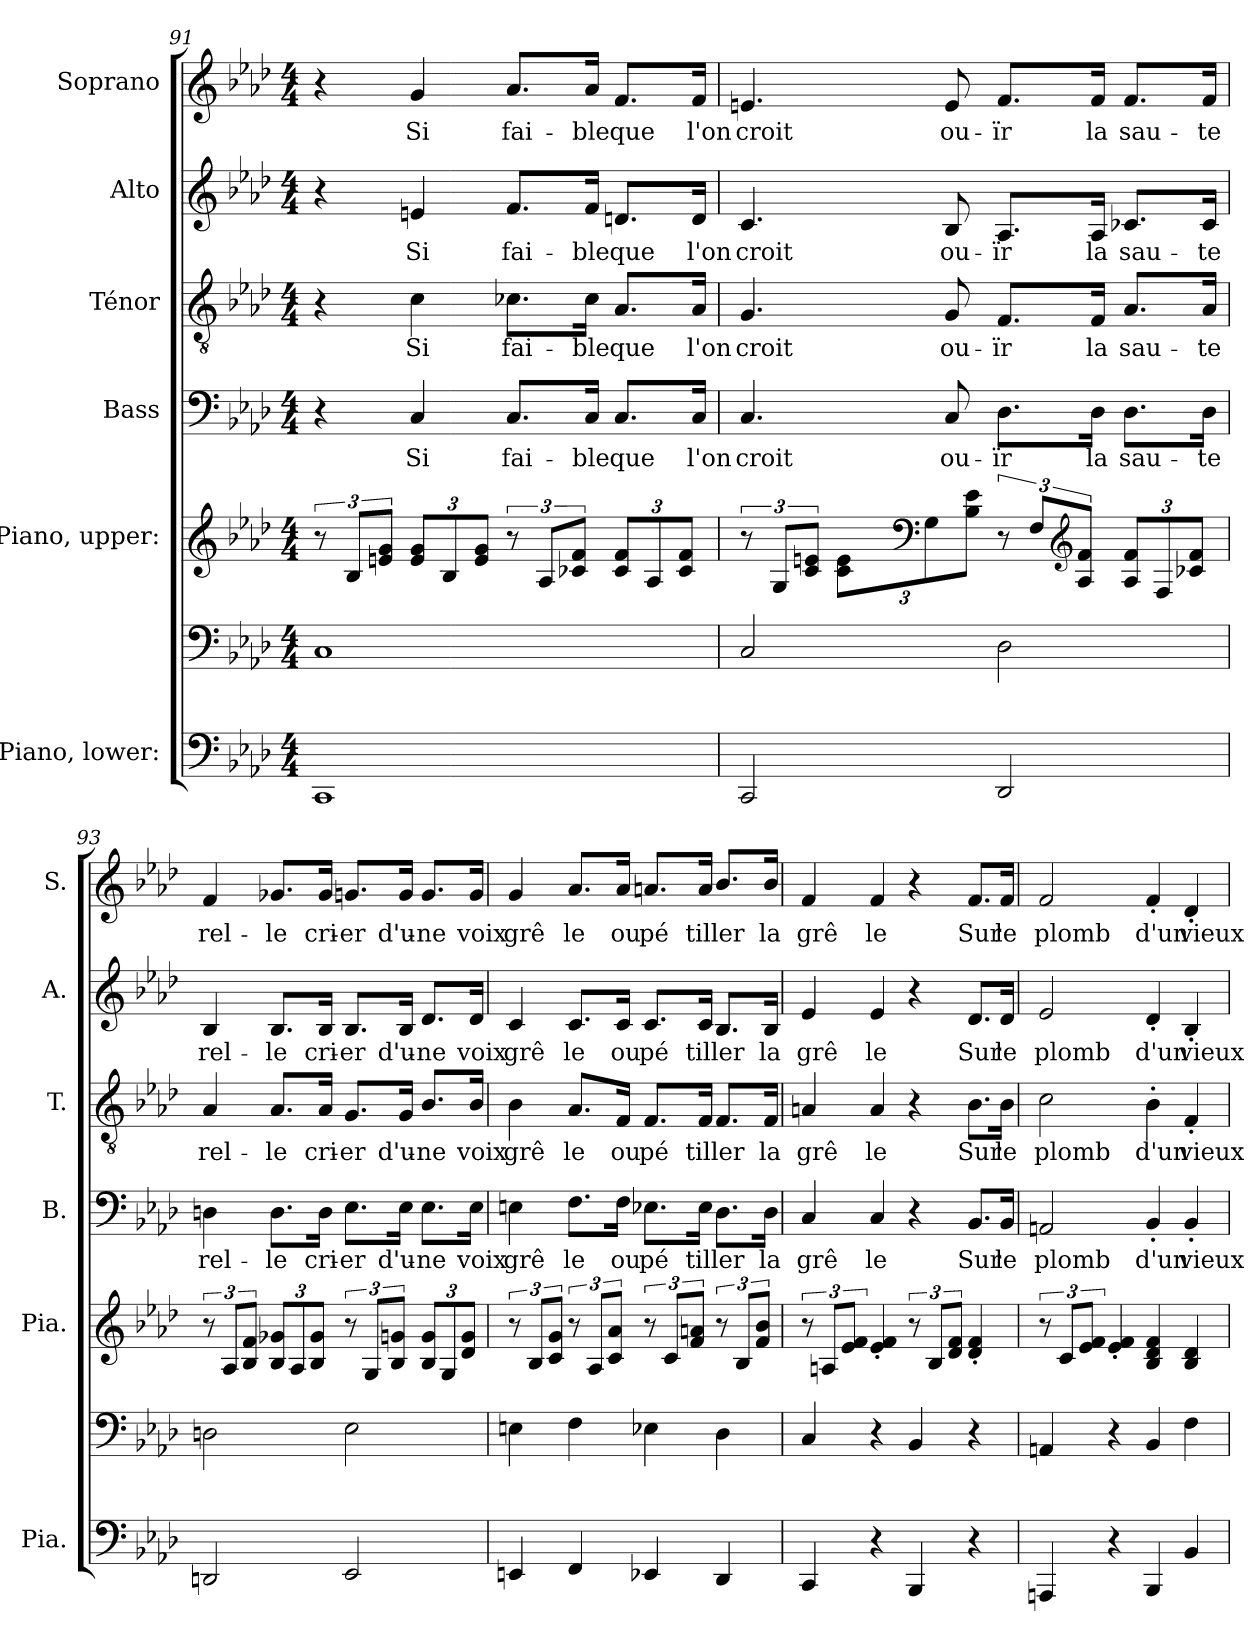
**kern	**kern	**kern	**kern	**text	**kern	**text	**kern	**text	**kern	**text
*part6	*part6	*part5	*part4	*part4	*part3	*part3	*part2	*part2	*part1	*part1
*staff7	*staff6	*staff5	*staff4	*staff4	*staff3	*staff3	*staff2	*staff2	*staff1	*staff1
*I"Piano, lower:	*	*I"Piano, upper:	*I"Bass	*	*I"Ténor	*	*I"Alto	*	*I"Soprano	*
*I'Pia.	*	*I'Pia.	*I'B.	*	*I'T.	*	*I'A.	*	*I'S.	*
*clefF4	*clefF4	*clefG2	*clefF4	*	*clefGv2	*	*clefG2	*	*clefG2	*
*k[b-e-a-d-]	*k[b-e-a-d-]	*k[b-e-a-d-]	*k[b-e-a-d-]	*	*k[b-e-a-d-]	*	*k[b-e-a-d-]	*	*k[b-e-a-d-]	*
*M4/4	*M4/4	*M4/4	*M4/4	*	*M4/4	*	*M4/4	*	*M4/4	*
=91	=91	=91	=91	=91	=91	=91	=91	=91	=91	=91
1CC	1C	12r	4r	.	4r	.	4r	.	4r	.
.	.	12B-/L	.	.	.	.	.	.	.	.
.	.	12en/ 12g/J	.	.	.	.	.	.	.	.
*	*	*Xbrackettup	*	*	*	*	*	*	*	*
!	!	!	!	!LO:LY:b	!	!LO:LY:b	!	!LO:LY:b	!	!LO:LY:b
.	.	12e/ 12g/L	4C/	Si	4c\	Si	4en/	Si	4g/	Si
.	.	12B-/	.	.	.	.	.	.	.	.
.	.	12e/ 12g/J	.	.	.	.	.	.	.	.
*	*	*brackettup	*	*	*	*	*	*	*	*
!	!	!	!	!LO:LY:b	!	!LO:LY:b	!	!LO:LY:b	!	!LO:LY:b
.	.	12r	8.C/L	fai-	8.c-X\L	fai-	8.f/L	fai-	8.a-/L	fai-
.	.	12A-/L	.	.	.	.	.	.	.	.
.	.	12c-X/ 12f/J	.	.	.	.	.	.	.	.
!	!	!	!	!LO:LY:b	!	!LO:LY:b	!	!LO:LY:b	!	!LO:LY:b
.	.	.	16C/Jk	-ble	16c-\Jk	-ble	16f/Jk	-ble	16a-/Jk	-ble
*	*	*Xbrackettup	*	*	*	*	*	*	*	*
!	!	!	!	!LO:LY:b	!	!LO:LY:b	!	!LO:LY:b	!	!LO:LY:b
.	.	12c-/ 12f/L	8.C/L	que	8.A-/L	que	8.dn/L	que	8.f/L	que
.	.	12A-/	.	.	.	.	.	.	.	.
.	.	12c-/ 12f/J	.	.	.	.	.	.	.	.
!	!	!	!	!LO:LY:b	!	!LO:LY:b	!	!LO:LY:b	!	!LO:LY:b
.	.	.	16C/Jk	l'on	16A-/Jk	l'on	16d/Jk	l'on	16f/Jk	l'on
!!LO:LB:g=z
=92	=92	=92	=92	=92	=92	=92	=92	=92	=92	=92
*	*	*brackettup	*	*	*	*	*	*	*	*
!	!	!	!	!LO:LY:b	!	!LO:LY:b	!	!LO:LY:b	!	!LO:LY:b
2CC/	2C/	12r	4.C/	croit	4.G/	croit	4.c/	croit	4.en/	croit
.	.	12G/L	.	.	.	.	.	.	.	.
.	.	12c/ 12en/J	.	.	.	.	.	.	.	.
*	*	*Xbrackettup	*	*	*	*	*	*	*	*
.	.	12c\ 12e\L	.	.	.	.	.	.	.	.
*	*	*clefF4	*	*	*	*	*	*	*	*
.	.	12G\	.	.	.	.	.	.	.	.
!	!	!	!	!LO:LY:b	!	!LO:LY:b	!	!LO:LY:b	!	!LO:LY:b
.	.	.	8C/	ou-	8G/	ou-	8B-/	ou-	8e/	ou-
.	.	12B-\ 12e\J	.	.	.	.	.	.	.	.
*	*	*brackettup	*	*	*	*	*	*	*	*
!	!	!	!	!LO:LY:b	!	!LO:LY:b	!	!LO:LY:b	!	!LO:LY:b
2DD-/	2D-\	12r	8.D-\L	-ïr	8.F/L	-ïr	8.A-/L	-ïr	8.f/L	-ïr
.	.	12F/L	.	.	.	.	.	.	.	.
*	*	*clefG2	*	*	*	*	*	*	*	*
.	.	12A-/ 12f/J	.	.	.	.	.	.	.	.
!	!	!	!	!LO:LY:b	!	!LO:LY:b	!	!LO:LY:b	!	!LO:LY:b
.	.	.	16D-\Jk	la	16F/Jk	la	16A-/Jk	la	16f/Jk	la
*	*	*Xbrackettup	*	*	*	*	*	*	*	*
!	!	!	!	!LO:LY:b	!	!LO:LY:b	!	!LO:LY:b	!	!LO:LY:b
.	.	12A-/ 12f/L	8.D-\L	sau-	8.A-/L	sau-	8.c-X/L	sau-	8.f/L	sau-
.	.	12F/	.	.	.	.	.	.	.	.
.	.	12c-X/ 12f/J	.	.	.	.	.	.	.	.
!	!	!	!	!LO:LY:b	!	!LO:LY:b	!	!LO:LY:b	!	!LO:LY:b
.	.	.	16D-\Jk	-te	16A-/Jk	-te	16c-/Jk	-te	16f/Jk	-te
=93	=93	=93	=93	=93	=93	=93	=93	=93	=93	=93
*	*	*brackettup	*	*	*	*	*	*	*	*
!	!	!	!	!LO:LY:b	!	!LO:LY:b	!	!LO:LY:b	!	!LO:LY:b
2DDn/	2Dn\	12r	4Dn\	rel-	4A-/	rel-	4B-/	rel-	4f/	rel-
.	.	12A-/L	.	.	.	.	.	.	.	.
.	.	12B-/ 12f/J	.	.	.	.	.	.	.	.
*	*	*Xbrackettup	*	*	*	*	*	*	*	*
!	!	!	!	!LO:LY:b	!	!LO:LY:b	!	!LO:LY:b	!	!LO:LY:b
.	.	12B-/ 12g-X/L	8.D\L	-le	8.A-/L	-le	8.B-/L	-le	8.g-X/L	-le
.	.	12A-/	.	.	.	.	.	.	.	.
.	.	12B-/ 12g-/J	.	.	.	.	.	.	.	.
!	!	!	!	!LO:LY:b	!	!LO:LY:b	!	!LO:LY:b	!	!LO:LY:b
.	.	.	16D\Jk	cri-	16A-/Jk	cri-	16B-/Jk	cri-	16g-/Jk	cri-
*	*	*brackettup	*	*	*	*	*	*	*	*
!	!	!	!	!LO:LY:b	!	!LO:LY:b	!	!LO:LY:b	!	!LO:LY:b
2EE-/	2E-\	12r	8.E-\L	-er	8.G/L	-er	8.B-/L	-er	8.gn/L	-er
.	.	12G/L	.	.	.	.	.	.	.	.
.	.	12B-/ 12gn/J	.	.	.	.	.	.	.	.
!	!	!	!	!LO:LY:b	!	!LO:LY:b	!	!LO:LY:b	!	!LO:LY:b
.	.	.	16E-\Jk	d'u-	16G/Jk	d'u-	16B-/Jk	d'u-	16g/Jk	d'u-
*	*	*Xbrackettup	*	*	*	*	*	*	*	*
!	!	!	!	!LO:LY:b	!	!LO:LY:b	!	!LO:LY:b	!	!LO:LY:b
.	.	12B-/ 12g/L	8.E-\L	-ne	8.B-/L	-ne	8.d-/L	-ne	8.g/L	-ne
.	.	12G/	.	.	.	.	.	.	.	.
.	.	12d-/ 12g/J	.	.	.	.	.	.	.	.
!	!	!	!	!LO:LY:b	!	!LO:LY:b	!	!LO:LY:b	!	!LO:LY:b
.	.	.	16E-\Jk	voix	16B-/Jk	voix	16d-/Jk	voix	16g/Jk	voix
!!LO:PB:g=z
=94	=94	=94	=94	=94	=94	=94	=94	=94	=94	=94
*	*	*brackettup	*	*	*	*	*	*	*	*
!	!	!	!	!LO:LY:b	!	!LO:LY:b	!	!LO:LY:b	!	!LO:LY:b
4EEn/	4En\	12r	4En\	grê	4B-\	grê	4c/	grê	4g/	grê
.	.	12B-/L	.	.	.	.	.	.	.	.
.	.	12c/ 12g/J	.	.	.	.	.	.	.	.
!	!	!	!	!LO:LY:b	!	!LO:LY:b	!	!LO:LY:b	!	!LO:LY:b
4FF/	4F\	12r	8.F\L	le	8.A-/L	le	8.c/L	le	8.a-/L	le
.	.	12A-/L	.	.	.	.	.	.	.	.
.	.	12c/ 12a-/J	.	.	.	.	.	.	.	.
!	!	!	!	!LO:LY:b	!	!LO:LY:b	!	!LO:LY:b	!	!LO:LY:b
.	.	.	16F\Jk	ou	16F/Jk	ou	16c/Jk	ou	16a-/Jk	ou
!	!	!	!	!LO:LY:b	!	!LO:LY:b	!	!LO:LY:b	!	!LO:LY:b
4EE-X/	4E-X\	12r	8.E-X\L	pé	8.F/L	pé	8.c/L	pé	8.an/L	pé
.	.	12c/L	.	.	.	.	.	.	.	.
.	.	12f/ 12an/J	.	.	.	.	.	.	.	.
!	!	!	!	!LO:LY:b	!	!LO:LY:b	!	!LO:LY:b	!	!LO:LY:b
.	.	.	16E-\Jk	til	16F/Jk	til	16c/Jk	til	16a/Jk	til
!	!	!	!	!LO:LY:b	!	!LO:LY:b	!	!LO:LY:b	!	!LO:LY:b
4DD-/	4D-\	12r	8.D-\L	ler	8.F/L	ler	8.B-/L	ler	8.b-/L	ler
.	.	12B-/L	.	.	.	.	.	.	.	.
.	.	12f/ 12b-/J	.	.	.	.	.	.	.	.
!	!	!	!	!LO:LY:b	!	!LO:LY:b	!	!LO:LY:b	!	!LO:LY:b
.	.	.	16D-\Jk	la	16F/Jk	la	16B-/Jk	la	16b-/Jk	la
=95	=95	=95	=95	=95	=95	=95	=95	=95	=95	=95
!	!	!	!	!LO:LY:b	!	!LO:LY:b	!	!LO:LY:b	!	!LO:LY:b
4CC/	4C/	12r	4C/	grê	4An/	grê	4e-/	grê	4f/	grê
.	.	12An/L	.	.	.	.	.	.	.	.
.	.	12e-/ 12f/J	.	.	.	.	.	.	.	.
!	!	!	!	!LO:LY:b	!	!LO:LY:b	!	!LO:LY:b	!	!LO:LY:b
4r	4r	4e-/' 4f/'	4C/	le	4A/	le	4e-/	le	4f/	le
4BBB-/	4BB-/	12r	4r	.	4r	.	4r	.	4r	.
.	.	12B-/L	.	.	.	.	.	.	.	.
.	.	12d-/ 12f/J	.	.	.	.	.	.	.	.
!	!	!	!	!LO:LY:b	!	!LO:LY:b	!	!LO:LY:b	!	!LO:LY:b
4r	4r	4d-/' 4f/'	8.BB-/L	Sur	8.B-\L	Sur	8.d-/L	Sur	8.f/L	Sur
!	!	!	!	!LO:LY:b	!	!LO:LY:b	!	!LO:LY:b	!	!LO:LY:b
.	.	.	16BB-/Jk	le	16B-\Jk	le	16d-/Jk	le	16f/Jk	le
=96	=96	=96	=96	=96	=96	=96	=96	=96	=96	=96
!	!	!	!	!LO:LY:b	!	!LO:LY:b	!	!LO:LY:b	!	!LO:LY:b
4AAAn/	4AAn/	12r	2AAn/	plomb	2c\	plomb	2e-/	plomb	2f/	plomb
.	.	12c/L	.	.	.	.	.	.	.	.
.	.	12e-/ 12f/J	.	.	.	.	.	.	.	.
4r	4r	4e-/' 4f/'	.	.	.	.	.	.	.	.
!	!	!	!	!LO:LY:b	!	!LO:LY:b	!	!LO:LY:b	!	!LO:LY:b
4BBB-/	4BB-/	4B-/ 4d-/ 4f/	4BB-'/	d'un	4B-'\	d'un	4d-'/	d'un	4f'/	d'un
!	!	!	!	!LO:LY:b	!	!LO:LY:b	!	!LO:LY:b	!	!LO:LY:b
4BB-/	4F\	4B-/ 4d-/	4BB-'/	vieux	4F'/	vieux	4B-'/	vieux	4d-'/	vieux
=	=	=	=	=	=	=	=	=	=	=
*-	*-	*-	*-	*-	*-	*-	*-	*-	*-	*-
